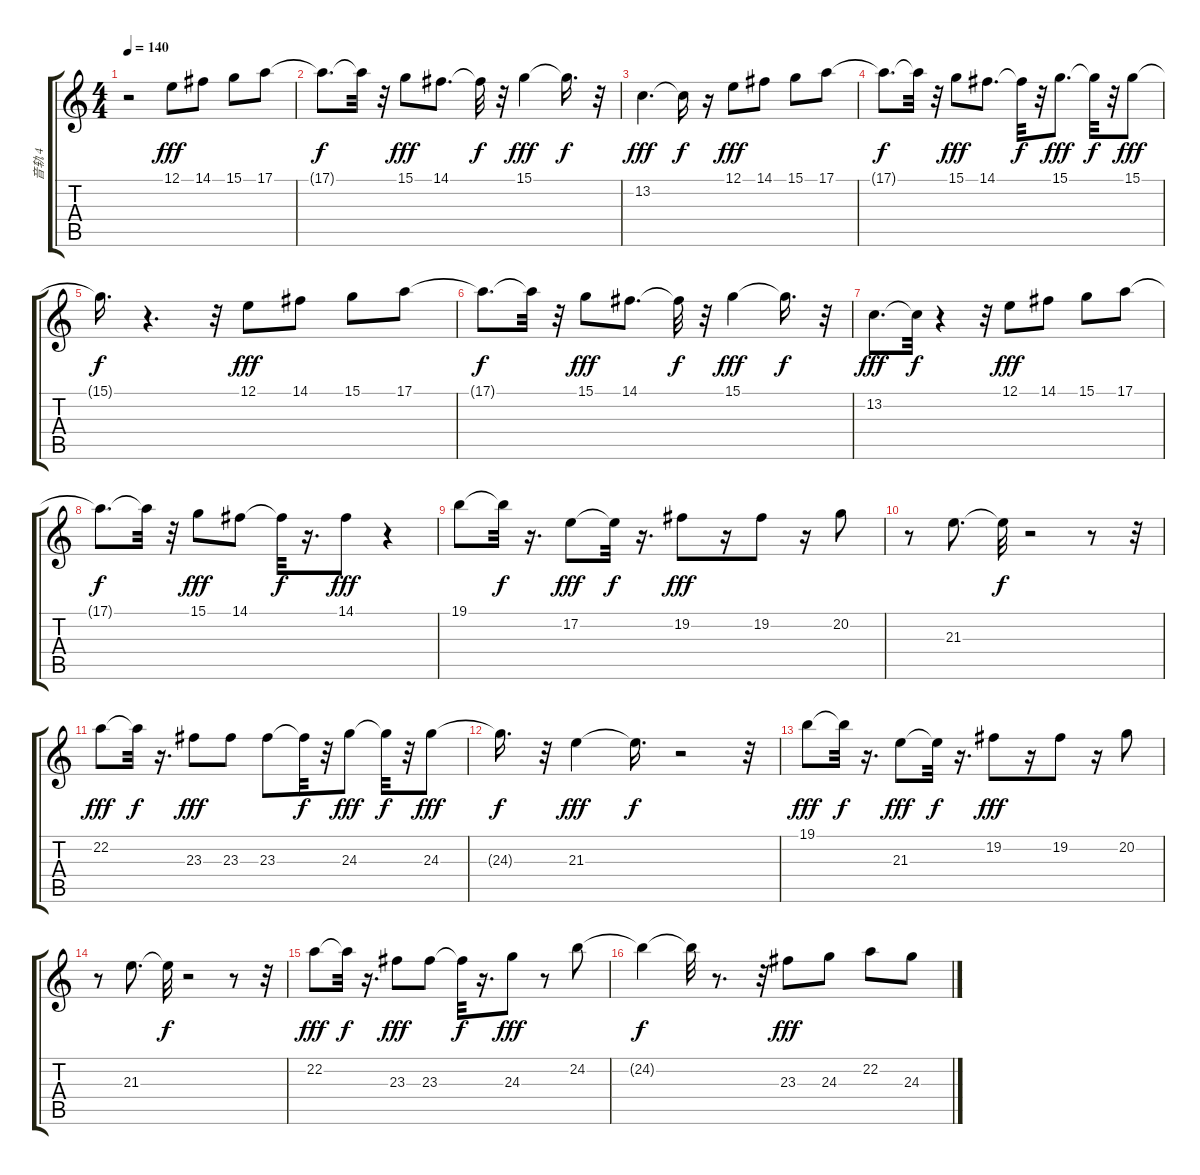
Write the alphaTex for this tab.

\track ("音轨 4" "音轨 4") {instrument harmonica}
\staff {score tabs}
\tuning (E4 B3 G3 D3 A2 E2) {hide}
\ts (4 4)
\tempo 140
\clef g2
\ks c
r.2{dy fff instrument harmonica} 12.1.8 14.1.8 15.1.8 17.1.8 |
17.1{t}.8{d dy f} 17.1{t}.32 r.32 15.1.8{dy fff} 14.1.8{d} 14.1{t}.32{dy f} r.32 15.1.4{dy fff} 15.1{t}.16{d dy f} r.32 |
13.2.4{d dy fff} 13.2{t}.16{dy f} r.16 12.1.8{dy fff} 14.1.8 15.1.8 17.1.8 |
17.1{t}.8{d dy f} 17.1{t}.32 r.32 15.1.8{dy fff} 14.1.8{d} 14.1{t}.32{dy f} r.32 15.1.8{d dy fff} 15.1{t}.32{dy f} r.32 15.1.8{dy fff} |
15.1{t}.16{d dy f} r.4{d} r.32 12.1.8{dy fff} 14.1.8 15.1.8 17.1.8 |
17.1{t}.8{d dy f} 17.1{t}.32 r.32 15.1.8{dy fff} 14.1.8{d} 14.1{t}.32{dy f} r.32 15.1.4{dy fff} 15.1{t}.16{d dy f} r.32 |
13.2.8{d dy fff} 13.2{t}.32{dy f} r.4 r.32 12.1.8{dy fff} 14.1.8 15.1.8 17.1.8 |
17.1{t}.8{d dy f} 17.1{t}.32 r.32 15.1.8{dy fff} 14.1.8 14.1{t}.32{dy f} r.16{d} 14.1.8{dy fff} r.4 |
19.1.8 19.1{t}.32{dy f} r.16{d} 17.2.8{dy fff} 17.2{t}.32{dy f} r.16{d} 19.2.8{dy fff} r.16 19.2.8 r.16 20.2.8 |
r.8 21.3.8{d} 21.3{t}.32{dy f} r.2 r.8 r.32 |
22.2.8{dy fff} 22.2{t}.32{dy f} r.16{d} 23.3.8{dy fff} 23.3.8 23.3.8 23.3{t}.32{dy f} r.32 24.3.8{dy fff} 24.3{t}.32{dy f} r.32 24.3.8{dy fff} |
24.3{t}.16{d dy f} r.32 21.3.4{dy fff} 21.3{t}.16{d dy f} r.2 r.32 |
19.1.8{dy fff} 19.1{t}.32{dy f} r.16{d} 21.3.8{dy fff} 21.3{t}.32{dy f} r.16{d} 19.2.8{dy fff} r.16 19.2.8 r.16 20.2.8 |
r.8 21.3.8{d} 21.3{t}.32{dy f} r.2 r.8 r.32 |
22.2.8{dy fff} 22.2{t}.32{dy f} r.16{d} 23.3.8{dy fff} 23.3.8 23.3{t}.32{dy f} r.16{d} 24.3.8{dy fff} r.8 24.2.8 |
24.2{t}.4{dy f} 24.2{t}.32 r.8{d} r.32 23.3.8{dy fff} 24.3.8 22.2.8 24.3.8
